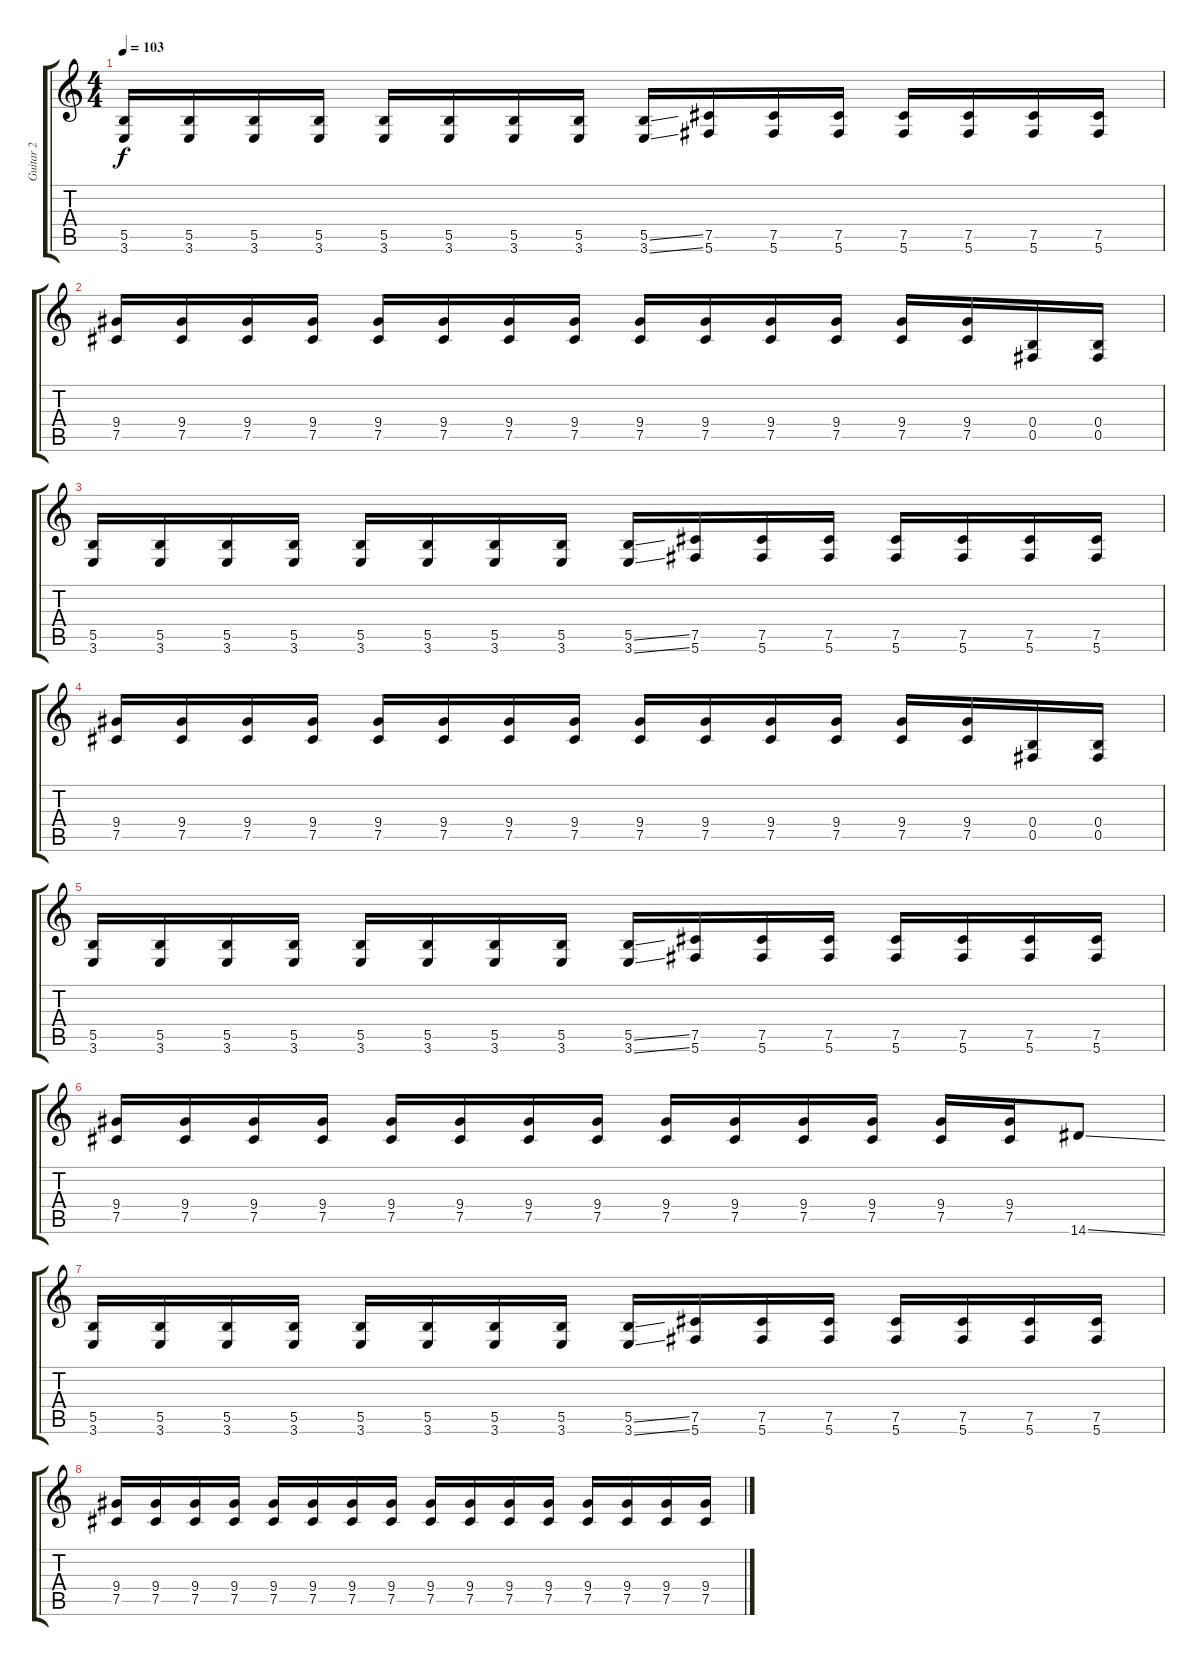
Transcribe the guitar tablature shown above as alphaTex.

\track ("Guitar 2" "Guitar 2") {instrument overdrivenguitar}
\staff {score tabs}
\tuning (Db4 Ab3 E3 B2 Gb2 Db2) {hide}
\ts (4 4)
\tempo 103
\clef g2
\ks c
(5.5 3.6).16{dy f} (5.5 3.6).16 (5.5 3.6).16 (5.5 3.6).16 (5.5 3.6).16 (5.5 3.6).16 (5.5 3.6).16 (5.5 3.6).16 (5.5{ss} 3.6{ss}).16 (7.5 5.6).16 (7.5 5.6).16 (7.5 5.6).16 (7.5 5.6).16 (7.5 5.6).16 (7.5 5.6).16 (7.5 5.6).16 |
(9.4 7.5).16 (9.4 7.5).16 (9.4 7.5).16 (9.4 7.5).16 (9.4 7.5).16 (9.4 7.5).16 (9.4 7.5).16 (9.4 7.5).16 (9.4 7.5).16 (9.4 7.5).16 (9.4 7.5).16 (9.4 7.5).16 (9.4 7.5).16 (9.4 7.5).16 (0.4 0.5).16 (0.4 0.5).16 |
(5.5 3.6).16 (5.5 3.6).16 (5.5 3.6).16 (5.5 3.6).16 (5.5 3.6).16 (5.5 3.6).16 (5.5 3.6).16 (5.5 3.6).16 (5.5{ss} 3.6{ss}).16 (7.5 5.6).16 (7.5 5.6).16 (7.5 5.6).16 (7.5 5.6).16 (7.5 5.6).16 (7.5 5.6).16 (7.5 5.6).16 |
(9.4 7.5).16 (9.4 7.5).16 (9.4 7.5).16 (9.4 7.5).16 (9.4 7.5).16 (9.4 7.5).16 (9.4 7.5).16 (9.4 7.5).16 (9.4 7.5).16 (9.4 7.5).16 (9.4 7.5).16 (9.4 7.5).16 (9.4 7.5).16 (9.4 7.5).16 (0.4 0.5).16 (0.4 0.5).16 |
(5.5 3.6).16 (5.5 3.6).16 (5.5 3.6).16 (5.5 3.6).16 (5.5 3.6).16 (5.5 3.6).16 (5.5 3.6).16 (5.5 3.6).16 (5.5{ss} 3.6{ss}).16 (7.5 5.6).16 (7.5 5.6).16 (7.5 5.6).16 (7.5 5.6).16 (7.5 5.6).16 (7.5 5.6).16 (7.5 5.6).16 |
(9.4 7.5).16 (9.4 7.5).16 (9.4 7.5).16 (9.4 7.5).16 (9.4 7.5).16 (9.4 7.5).16 (9.4 7.5).16 (9.4 7.5).16 (9.4 7.5).16 (9.4 7.5).16 (9.4 7.5).16 (9.4 7.5).16 (9.4 7.5).16 (9.4 7.5).16 14.6{ss}.8 |
(5.5 3.6).16 (5.5 3.6).16 (5.5 3.6).16 (5.5 3.6).16 (5.5 3.6).16 (5.5 3.6).16 (5.5 3.6).16 (5.5 3.6).16 (5.5{ss} 3.6{ss}).16 (7.5 5.6).16 (7.5 5.6).16 (7.5 5.6).16 (7.5 5.6).16 (7.5 5.6).16 (7.5 5.6).16 (7.5 5.6).16 |
(9.4 7.5).16 (9.4 7.5).16 (9.4 7.5).16 (9.4 7.5).16 (9.4 7.5).16 (9.4 7.5).16 (9.4 7.5).16 (9.4 7.5).16 (9.4 7.5).16 (9.4 7.5).16 (9.4 7.5).16 (9.4 7.5).16 (9.4 7.5).16 (9.4 7.5).16 (9.4 7.5).16 (9.4 7.5).16
